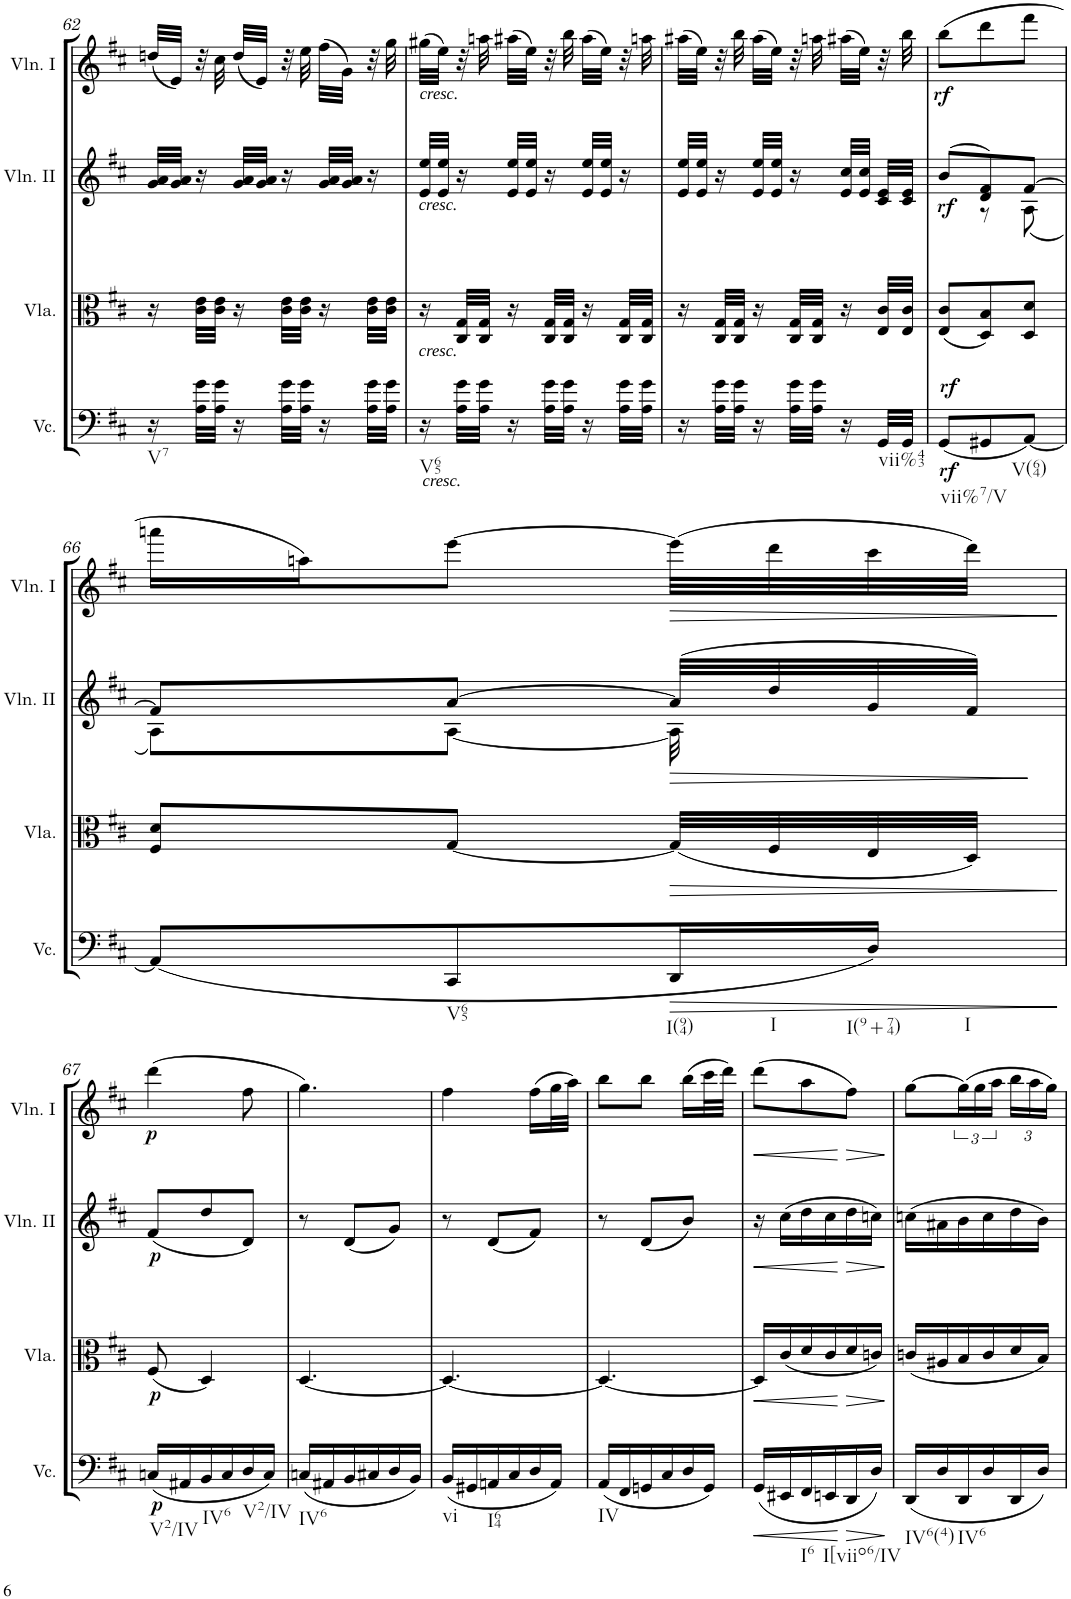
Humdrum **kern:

**kern	**dynam	**kern	**dynam	**kern	**dynam	**kern	**dynam
*part4	*part4	*part3	*part3	*part2	*part2	*part1	*part1
*staff4	*staff4	*staff3	*staff3	*staff2	*staff2	*staff1	*staff1
*I"Violoncello	*	*I"Viola	*	*I"Violin II	*	*I"Violin I	*
*I'Vc.	*	*I'Vla.	*	*I'Vln. II	*	*I'Vln. I	*
!!LO:PB:g=z
*clefF4	*	*clefC3	*	*clefG2	*	*clefG2	*
*k[f#c#]	*	*k[f#c#]	*	*k[f#c#]	*	*k[f#c#]	*
*M3/8	*	*M3/8	*	*M3/8	*	*M3/8	*
=62	=62	=62	=62	=62	=62	=62	=62
!LO:TX:b:t=V7	!	!	!	!	!	!	!
16r	.	16r	.	32g/ 32a/LLL	.	(32ddn/LLL	.
.	.	.	.	32g/ 32a/JJJ	.	32e/JJJ)	.
32A\ 32g\LLL	.	32c#\ 32e\LLL	.	16r	.	32r	.
32A\ 32g\JJJ	.	32c#\ 32e\JJJ	.	.	.	32cc#\	.
16r	.	16r	.	32g/ 32a/LLL	.	(32dd/LLL	.
.	.	.	.	32g/ 32a/JJJ	.	32e/JJJ)	.
32A\ 32g\LLL	.	32c#\ 32e\LLL	.	16r	.	32r	.
32A\ 32g\JJJ	.	32c#\ 32e\JJJ	.	.	.	32ee\	.
16r	.	16r	.	32g/ 32a/LLL	.	(32ff#\LLL	.
.	.	.	.	32g/ 32a/JJJ	.	32g\JJJ)	.
32A\ 32g\LLL	.	32c#\ 32e\LLL	.	16r	.	32r	.
32A\ 32g\JJJ	.	32c#\ 32e\JJJ	.	.	.	32gg\	.
=63	=63	=63	=63	=63	=63	=63	=63
!	!	!	!	!	!	!LO:TX:b:i:t=cresc.	!
!	!	!	!	!LO:TX:b:i:t=cresc.	!	!	!
!LO:TX:b:t=V65	!	!	!	!	!	!	!
16r	.	16r	.	32e/ 32ee/LLL	.	(32gg#X\LLL	.
.	.	.	.	32e/ 32ee/JJJ	.	32ee\JJJ)	.
!	!	!LO:TX:b:i:t=cresc.	!	!	!	!	!
!LO:TX:b:i:t=cresc.	!	!	!	!	!	!	!
32A\ 32g\LLL	.	32C#/ 32G/LLL	.	16r	.	32r	.
32A\ 32g\JJJ	.	32C#/ 32G/JJJ	.	.	.	32aan\	.
16r	.	16r	.	32e/ 32ee/LLL	.	(32aa#X\LLL	.
.	.	.	.	32e/ 32ee/JJJ	.	32ee\JJJ)	.
32A\ 32g\LLL	.	32C#/ 32G/LLL	.	16r	.	32r	.
32A\ 32g\JJJ	.	32C#/ 32G/JJJ	.	.	.	32bb\	.
16r	.	16r	.	32e/ 32ee/LLL	.	(32aa#\LLL	.
.	.	.	.	32e/ 32ee/JJJ	.	32ee\JJJ)	.
32A\ 32g\LLL	.	32C#/ 32G/LLL	.	16r	.	32r	.
32A\ 32g\JJJ	.	32C#/ 32G/JJJ	.	.	.	32aan\	.
=64	=64	=64	=64	=64	=64	=64	=64
16r	.	16r	.	32e/ 32ee/LLL	.	(32aa#X\LLL	.
.	.	.	.	32e/ 32ee/JJJ	.	32ee\JJJ)	.
32A\ 32g\LLL	.	32C#/ 32G/LLL	.	16r	.	32r	.
32A\ 32g\JJJ	.	32C#/ 32G/JJJ	.	.	.	32bb\	.
16r	.	16r	.	32e/ 32ee/LLL	.	(32aa#\LLL	.
.	.	.	.	32e/ 32ee/JJJ	.	32ee\JJJ)	.
32A\ 32g\LLL	.	32C#/ 32G/LLL	.	16r	.	32r	.
32A\ 32g\JJJ	.	32C#/ 32G/JJJ	.	.	.	32aan\	.
16r	.	16r	.	32e/ 32cc#/LLL	.	(32aa#X\LLL	.
.	.	.	.	32e/ 32cc#/JJJ	.	32ee\JJJ)	.
!LO:TX:b:t=vii%43	!	!	!	!	!	!	!
32GG/LLL	.	32E/ 32c#/LLL	.	32c#/ 32e/LLL	.	32r	.
32GG/JJJ	.	32E/ 32c#/JJJ	.	32c#/ 32e/JJJ	.	32bb\	.
=65	=65	=65	=65	=65	=65	=65	=65
*	*	*	*	*^	*	*	*
!	!LO:DY:b	!	!	!	!	!	!	!
!	!LO:DY:n=1:a	!	!	!	!	!LO:DY:b	!	!LO:DY:b
(8GG/L	rf rf	(8E/ 8c#/L	.	(8b/L	8ryy	rf	(8bb\L	rf
!LO:TX:b:t=vii%7/V	!	!	!	!	!	!	!	!
8GG#X/	.	8D/ 8B/)	.	8d/ 8f#/)	8r	.	8ddd\	.
!LO:TX:b:t=V(64)	!	!	!	!	!	!	!	!
[8AA/J)	.	8D/ 8d/J	.	[8f#/J	(8A\	.	8fff#\J	.
!!LO:LB:g=z
=66	=66	=66	=66	=66	=66	=66	=66	=66
(8AA/L]	.	8F#/ 8d/L	.	8f#/L]	8A\L)	.	16aaan\LL	.
.	.	.	.	.	.	.	16aan\J)	.
!LO:TX:b:t=V65	!	!	!	!	!	!	!	!
8CC#/	.	[8G/J	.	[8a/J	[8A\J	.	[8eee\J	.
!LO:TX:b:t=I(94)	!	!	!	!	!	!	!	!
!LO:TX:b:t=I	!	!	!	!	!	!	!	!
!	!LO:HP:b	!	!LO:HP:b	!	!	!LO:HP:b	!	!LO:HP:b
16DD/L	>	(32G/LLL]	>	(32a/LLL]	32A\]	>	(32eee\LLL]	>
.	.	32F#/	.	32dd/	16.ryy	.	32ddd\	.
!LO:TX:b:t=I(9+74)	!	!	!	!	!	!	!	!
!LO:TX:b:t=I	!	!	!	!	!	!	!	!
16D/JJ)	.	32E/	.	32g/	.	.	32ccc#\	.
.	.	32D/JJJ)	.	32f#/JJJ)	.	.	32ddd\JJJ)	.
*	*	*	*	*v	*v	*	*	*
.	]	.	]	.	]	.	]
!!LO:LB:g=z
=67	=67	=67	=67	=67	=67	=67	=67
!LO:TX:b:t=V2/IV	!	!	!	!	!	!	!
!	!LO:DY:b	!	!LO:DY:b	!	!LO:DY:b	!	!LO:DY:b
(16Cn/LL	p	(8F#/	p	(8f#/L	p	(4ddd\	p
16AA#X/	.	.	.	.	.	.	.
!LO:TX:b:t=IV6	!	!	!	!	!	!	!
16BB/	.	4D/)	.	8dd/	.	.	.
16C/	.	.	.	.	.	.	.
!LO:TX:b:t=V2/IV	!	!	!	!	!	!	!
16D/	.	.	.	8d/J)	.	8ff#\	.
16C/JJ)	.	.	.	.	.	.	.
=68	=68	=68	=68	=68	=68	=68	=68
!LO:TX:b:t=IV6	!	!	!	!	!	!	!
(16Cn/LL	.	[4.D/	.	8r	.	4.gg\)	.
16AA#X/	.	.	.	.	.	.	.
16BB/	.	.	.	(8d/L	.	.	.
16C#X/	.	.	.	.	.	.	.
16D/	.	.	.	8g/J)	.	.	.
16BB/JJ)	.	.	.	.	.	.	.
=69	=69	=69	=69	=69	=69	=69	=69
!LO:TX:b:t=vi	!	!	!	!	!	!	!
(16BB/LL	.	4.D/_	.	8r	.	4ff#\	.
16GG#X/	.	.	.	.	.	.	.
!LO:TX:b:t=I64	!	!	!	!	!	!	!
16AAn/	.	.	.	(8d/L	.	.	.
16C#/	.	.	.	.	.	.	.
16D/	.	.	.	8f#/J)	.	(16ff#\LL	.
16AA/JJ)	.	.	.	.	.	32gg\L	.
.	.	.	.	.	.	32aa\JJJ)	.
=70	=70	=70	=70	=70	=70	=70	=70
!LO:TX:b:t=IV	!	!	!	!	!	!	!
(16AA/LL	.	4.D/_	.	8r	.	8bb\L	.
16FF#/	.	.	.	.	.	.	.
16GGn/	.	.	.	(8d/L	.	8bb\J	.
16C#/	.	.	.	.	.	.	.
16D/	.	.	.	8b/J)	.	(16bb\LL	.
16GG/JJ)	.	.	.	.	.	32ccc#\L	.
.	.	.	.	.	.	32ddd\JJJ)	.
=71	=71	=71	=71	=71	=71	=71	=71
!	!LO:HP:b	!	!LO:HP:b	!	!LO:HP:b	!	!LO:HP:b
(16GG/LL	<	16D/LL]	<	16r	<	(8ddd\L	<
16EE#X/	.	(16c#/	.	(16cc#\LL	.	.	.
!LO:TX:b:t=I6	!	!	!	!	!	!	!
16FF#/	.	16d/	.	16dd\	.	8aa\	.
16EEn/	.	16c#/	.	16cc#\	.	.	.
!LO:TX:b:t=I[viio6/IV	!	!	!	!	!	!	!
!	!LO:HP:n=1:b	!	!LO:HP:n=1:b	!	!LO:HP:n=1:b	!	!LO:HP:n=1:b
16DD/	[ >	16d/	[ >	16dd\	[ >	8ff#\J)	[ >
16D/JJ)	.	16cn/JJ)	.	16ccn\JJ)	.	.	.
.	]	.	]	.	]	.	]
=72	=72	=72	=72	=72	=72	=72	=72
!LO:TX:b:t=IV6(4)	!	!	!	!	!	!	!
(16DD/LL	.	(16cn/LL	.	(16ccn\LL	.	[8gg\L	.
16D/	.	16A#X/	.	16a#X\	.	.	.
!LO:TX:b:t=IV6	!	!	!	!	!	!	!
16DD/	.	16B/	.	16b\	.	(24gg\L]	.
.	.	.	.	.	.	24gg\	.
16D/	.	16c/	.	16cc\	.	.	.
.	.	.	.	.	.	24aa\JJ	.
*	*	*	*	*	*	*Xbrackettup	*
16DD/	.	16d/	.	16dd\	.	24bb\LL	.
.	.	.	.	.	.	24aa\	.
16D/JJ)	.	16B/JJ)	.	16b\JJ)	.	.	.
.	.	.	.	.	.	24gg\JJ)	.
=	=	=	=	=	=	=	=
*-	*-	*-	*-	*-	*-	*-	*-
